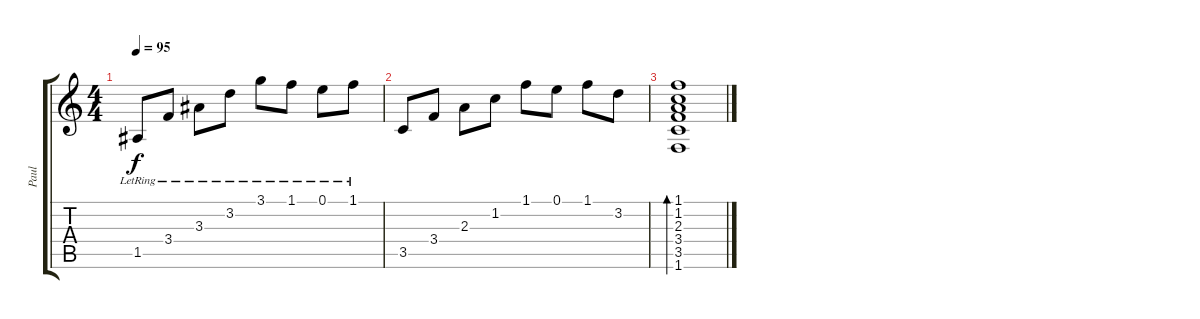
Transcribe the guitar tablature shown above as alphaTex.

\track ("Paul" "Paul") {instrument acousticguitarsteel}
\staff {score tabs}
\tuning (E4 B3 G3 D3 A2 E2) {hide}
\ts (4 4)
\tempo 95
\clef g2
\ks c
1.5{lr}.8{dy f} 3.4{lr}.8 3.3{lr}.8 3.2{lr}.8 3.1{lr}.8 1.1{lr}.8 0.1{lr}.8 1.1{lr}.8 |
3.5.8 3.4.8 2.3.8 1.2.8 1.1.8 0.1.8 1.1.8 3.2.8 |
(1.1 1.2 2.3 3.4 3.5 1.6).1{bd 240}
